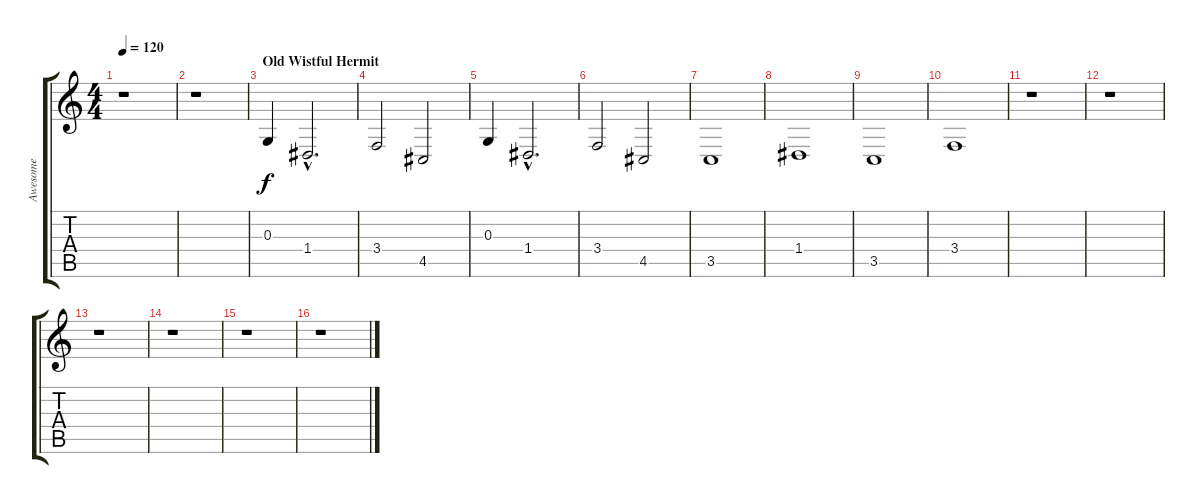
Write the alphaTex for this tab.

\track ("Awesome" "Awesome") {instrument koto}
\staff {score tabs}
\tuning (E4 B3 G3 D3 A2 E2) {hide}
\ts (4 4)
\tempo 120
\clef g2
\ks c
r.1{dy f instrument koto} |
r.1 |
\section ("" "Old Wistful Hermit")
0.3.4 1.4{hac}.2{d} |
3.4.2 4.5.2 |
0.3.4 1.4{hac}.2{d} |
3.4.2 4.5.2 |
3.5.1 |
1.4.1 |
3.5.1 |
3.4.1 |
r.1 |
r.1 |
r.1 |
r.1 |
r.1 |
r.1
